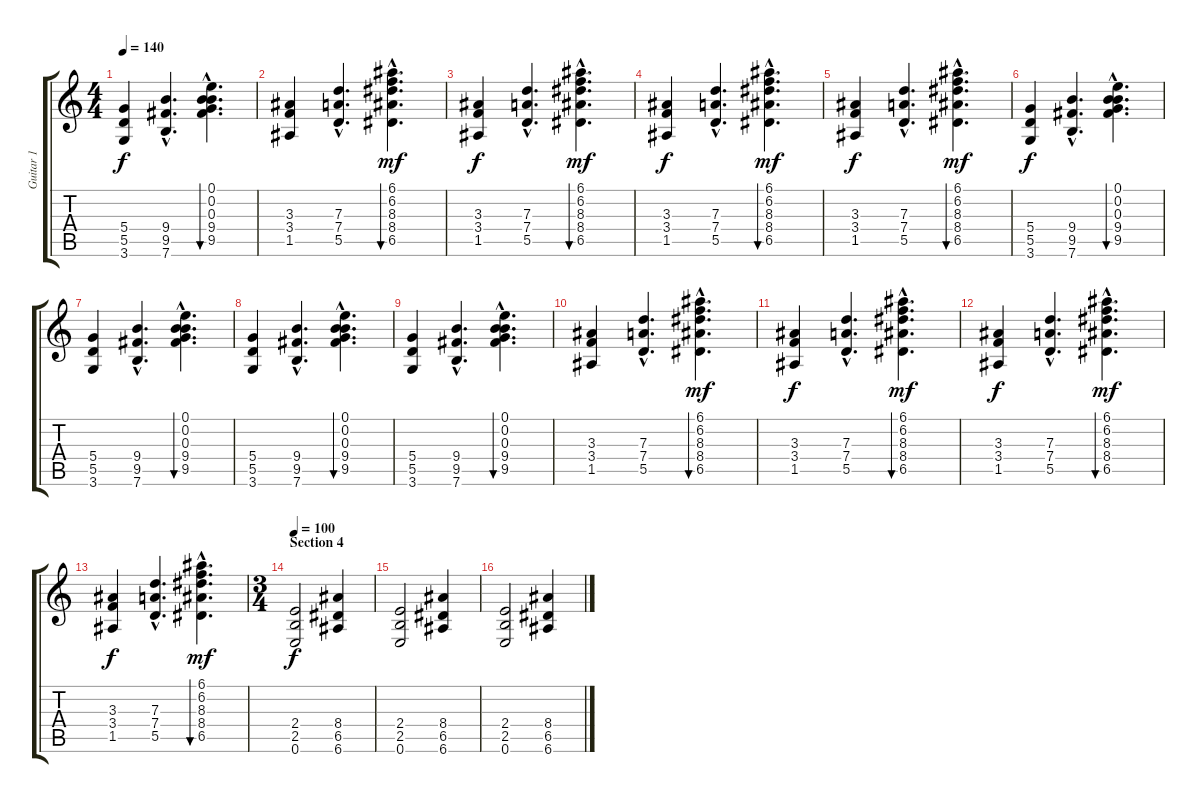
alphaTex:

\track ("Guitar 1" "Guitar 1") {instrument distortionguitar}
\staff {score tabs}
\tuning (E4 B3 G3 D3 A2 E2) {hide}
\ts (4 4)
\tempo 140
\clef g2
\ks c
(5.4 5.5 3.6).4{dy f} (9.4{hac} 9.5{hac} 7.6{hac}).4{d} (0.1{hac} 0.2{hac} 0.3{hac} 9.4{hac} 9.5{hac}).4{d bu 480} |
(3.3 3.4 1.5).4 (7.3{hac} 7.4{hac} 5.5{hac}).4{d} (6.1{hac} 6.2{hac} 8.3{hac} 8.4{hac} 6.5{hac}).4{d bu 480 dy mf} |
(3.3 3.4 1.5).4{dy f} (7.3{hac} 7.4{hac} 5.5{hac}).4{d} (6.1{hac} 6.2{hac} 8.3{hac} 8.4{hac} 6.5{hac}).4{d bu 480 dy mf} |
(3.3 3.4 1.5).4{dy f} (7.3{hac} 7.4{hac} 5.5{hac}).4{d} (6.1{hac} 6.2{hac} 8.3{hac} 8.4{hac} 6.5{hac}).4{d bu 480 dy mf} |
(3.3 3.4 1.5).4{dy f} (7.3{hac} 7.4{hac} 5.5{hac}).4{d} (6.1{hac} 6.2{hac} 8.3{hac} 8.4{hac} 6.5{hac}).4{d bu 480 dy mf} |
(5.4 5.5 3.6).4{dy f} (9.4{hac} 9.5{hac} 7.6{hac}).4{d} (0.1{hac} 0.2{hac} 0.3{hac} 9.4{hac} 9.5{hac}).4{d bu 480} |
(5.4 5.5 3.6).4 (9.4{hac} 9.5{hac} 7.6{hac}).4{d} (0.1{hac} 0.2{hac} 0.3{hac} 9.4{hac} 9.5{hac}).4{d bu 480} |
(5.4 5.5 3.6).4 (9.4{hac} 9.5{hac} 7.6{hac}).4{d} (0.1{hac} 0.2{hac} 0.3{hac} 9.4{hac} 9.5{hac}).4{d bu 480} |
(5.4 5.5 3.6).4 (9.4{hac} 9.5{hac} 7.6{hac}).4{d} (0.1{hac} 0.2{hac} 0.3{hac} 9.4{hac} 9.5{hac}).4{d bu 480} |
(3.3 3.4 1.5).4 (7.3{hac} 7.4{hac} 5.5{hac}).4{d} (6.1{hac} 6.2{hac} 8.3{hac} 8.4{hac} 6.5{hac}).4{d bu 480 dy mf} |
(3.3 3.4 1.5).4{dy f} (7.3{hac} 7.4{hac} 5.5{hac}).4{d} (6.1{hac} 6.2{hac} 8.3{hac} 8.4{hac} 6.5{hac}).4{d bu 480 dy mf} |
(3.3 3.4 1.5).4{dy f} (7.3{hac} 7.4{hac} 5.5{hac}).4{d} (6.1{hac} 6.2{hac} 8.3{hac} 8.4{hac} 6.5{hac}).4{d bu 480 dy mf} |
(3.3 3.4 1.5).4{dy f} (7.3{hac} 7.4{hac} 5.5{hac}).4{d} (6.1{hac} 6.2{hac} 8.3{hac} 8.4{hac} 6.5{hac}).4{d bu 480 dy mf} |
\ts (3 4)
\section ("" "Section 4")
\tempo 100
(2.4 2.5 0.6).2{dy f} (8.4 6.5 6.6).4 |
(2.4 2.5 0.6).2 (8.4 6.5 6.6).4 |
(2.4 2.5 0.6).2 (8.4 6.5 6.6).4
